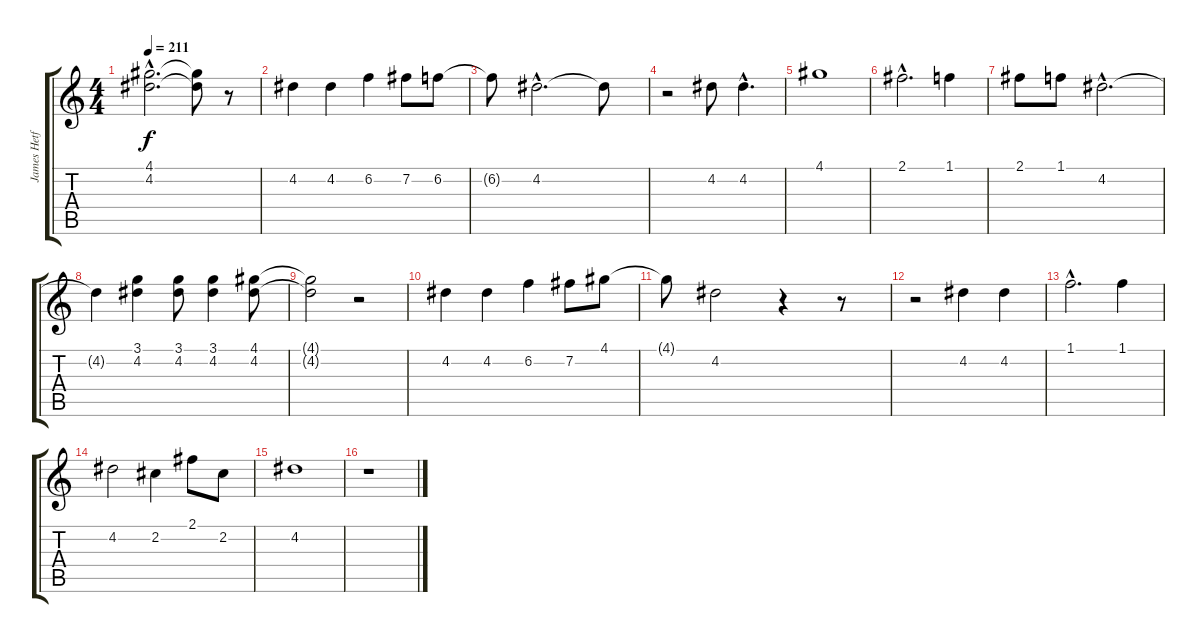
\track ("James Hetfield (Vocals)" "James Hetf") {instrument distortionguitar}
\staff {score tabs}
\tuning (E4 B3 G3 D3 A2 E2) {hide}
\ts (4 4)
\tempo 211
\clef g2
\ks c
(4.1{hac t} 4.2{hac t}).2{d dy f} (4.1{t} 4.2{t}).8 r.8 |
4.2.4 4.2.4 6.2.4 7.2.8 6.2.8 |
6.2{t}.8 4.2{hac}.2{d} 4.2{t}.8 |
r.2 4.2.8 4.2{hac}.4{d} |
4.1.1 |
2.1{hac}.2{d} 1.1.4 |
2.1.8 1.1.8 4.2{hac}.2{d} |
4.2{t}.4 (3.1 4.2).4 (3.1 4.2).8 (3.1 4.2).4 (4.1 4.2).8 |
(4.1{t} 4.2{t}).2 r.2 |
4.2.4 4.2.4 6.2.4 7.2.8 4.1.8 |
4.1{t}.8 4.2.2 r.4 r.8 |
r.2 4.2.4 4.2.4 |
1.1{hac}.2{d} 1.1.4 |
4.2.2 2.2.4 2.1.8 2.2.8 |
4.2.1 |
r.1
